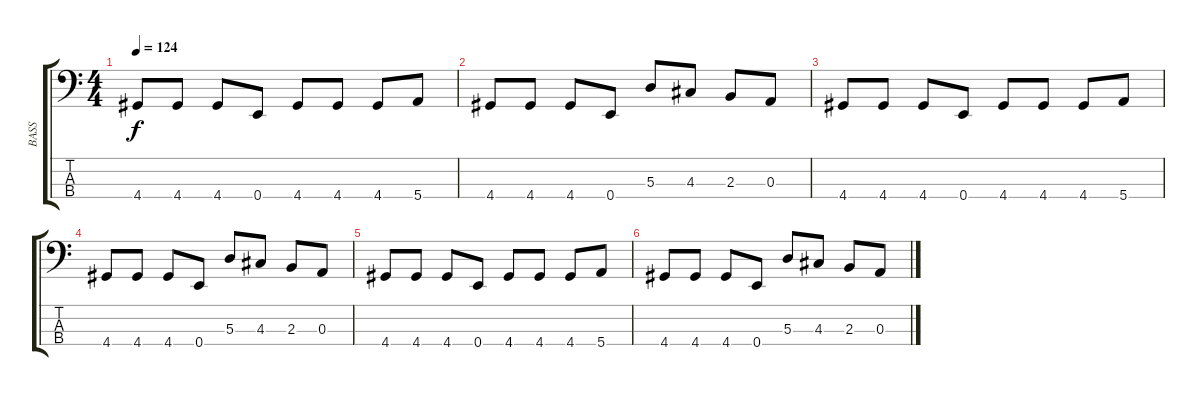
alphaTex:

\track ("BASS" "BASS") {instrument electricbassfinger}
\staff {score tabs}
\tuning (G2 D2 A1 E1) {hide}
\ts (4 4)
\tempo 124
\clef f4
\ks c
4.4.8{dy f} 4.4.8 4.4.8 0.4.8 4.4.8 4.4.8 4.4.8 5.4.8 |
4.4.8 4.4.8 4.4.8 0.4.8 5.3.8 4.3.8 2.3.8 0.3.8 |
4.4.8 4.4.8 4.4.8 0.4.8 4.4.8 4.4.8 4.4.8 5.4.8 |
4.4.8 4.4.8 4.4.8 0.4.8 5.3.8 4.3.8 2.3.8 0.3.8 |
4.4.8 4.4.8 4.4.8 0.4.8 4.4.8 4.4.8 4.4.8 5.4.8 |
4.4.8 4.4.8 4.4.8 0.4.8 5.3.8 4.3.8 2.3.8 0.3.8
